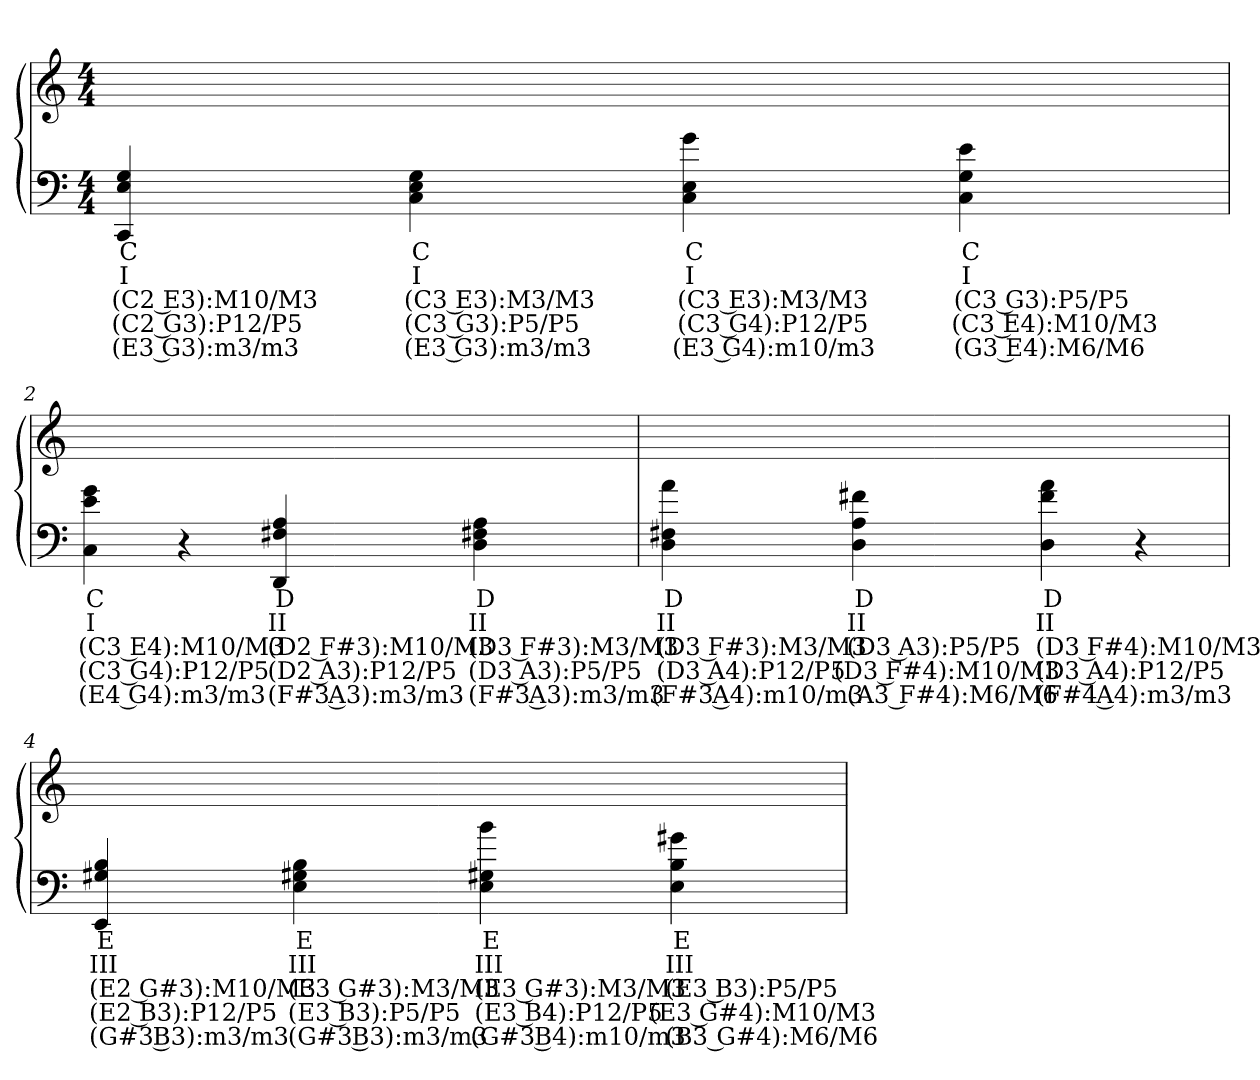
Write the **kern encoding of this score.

**kern	**text	**text	**text	**text	**text	**kern
*part2	*part2	*part2	*part2	*part2	*part2	*part1
*staff2	*staff2	*staff2	*staff2	*staff2	*staff2	*staff1
*clefF4	*	*	*	*	*	*clefG2
*k[]	*	*	*	*	*	*k[]
*C:	*	*	*	*	*	*C:
*M4/4	*	*	*	*	*	*M4/4
*MM60	*	*	*	*	*	*MM60
=1	=1	=1	=1	=1	=1	=1
4CC 4E 4G	C	I	(C2 E3):M10/M3	(C2 G3):P12/P5	(E3 G3):m3/m3	1ryy
4C 4E 4G	C	I	(C3 E3):M3/M3	(C3 G3):P5/P5	(E3 G3):m3/m3	.
4C 4E 4g	C	I	(C3 E3):M3/M3	(C3 G4):P12/P5	(E3 G4):m10/m3	.
4C 4G 4e	C	I	(C3 G3):P5/P5	(C3 E4):M10/M3	(G3 E4):M6/M6	.
=2	=2	=2	=2	=2	=2	=2
4C 4e 4g	C	I	(C3 E4):M10/M3	(C3 G4):P12/P5	(E4 G4):m3/m3	1ryy
4r	.	.	.	.	.	.
4DD 4F#X 4A	D	II	(D2 F#3):M10/M3	(D2 A3):P12/P5	(F#3 A3):m3/m3	.
4D 4F#X 4A	D	II	(D3 F#3):M3/M3	(D3 A3):P5/P5	(F#3 A3):m3/m3	.
=3	=3	=3	=3	=3	=3	=3
4D 4F#X 4a	D	II	(D3 F#3):M3/M3	(D3 A4):P12/P5	(F#3 A4):m10/m3	1ryy
4D 4A 4f#X	D	II	(D3 A3):P5/P5	(D3 F#4):M10/M3	(A3 F#4):M6/M6	.
4D 4f# 4a	D	II	(D3 F#4):M10/M3	(D3 A4):P12/P5	(F#4 A4):m3/m3	.
4r	.	.	.	.	.	.
=4	=4	=4	=4	=4	=4	=4
4EE 4G#X 4B	E	III	(E2 G#3):M10/M3	(E2 B3):P12/P5	(G#3 B3):m3/m3	1ryy
4E 4G#X 4B	E	III	(E3 G#3):M3/M3	(E3 B3):P5/P5	(G#3 B3):m3/m3	.
4E 4G#X 4b	E	III	(E3 G#3):M3/M3	(E3 B4):P12/P5	(G#3 B4):m10/m3	.
4E 4B 4g#X	E	III	(E3 B3):P5/P5	(E3 G#4):M10/M3	(B3 G#4):M6/M6	.
=	=	=	=	=	=	=
*-	*-	*-	*-	*-	*-	*-
